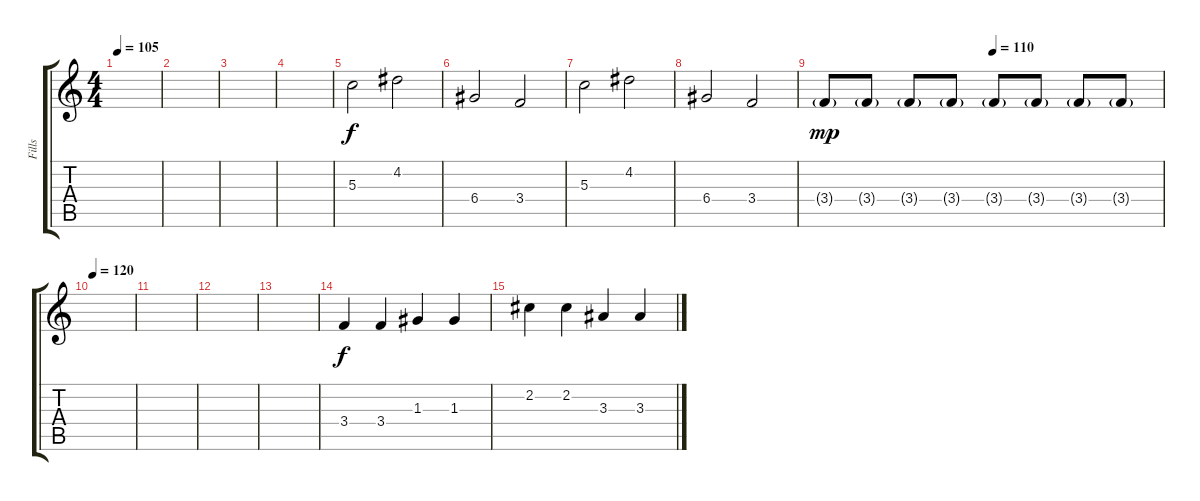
\track ("Fills" "Fills") {instrument distortionguitar}
\staff {score tabs}
\tuning (E4 B3 G3 D3 A2 E2) {hide}
\ts (4 4)
\tempo 105
\clef g2
\ks c
|
|
|
|
5.3.2{balance 5} 4.2.2 |
6.4.2 3.4.2 |
5.3.2 4.2.2 |
6.4.2 3.4.2 |
\tempo (110 0.5)
3.4{g}.8{dy mp} 3.4{g}.8 3.4{g}.8 3.4{g}.8 3.4{g}.8 3.4{g}.8 3.4{g}.8 3.4{g}.8 |
\tempo 120
|
|
|
|
3.4.4{dy f} 3.4.4 1.3.4 1.3.4 |
2.2.4 2.2.4 3.3.4 3.3.4
